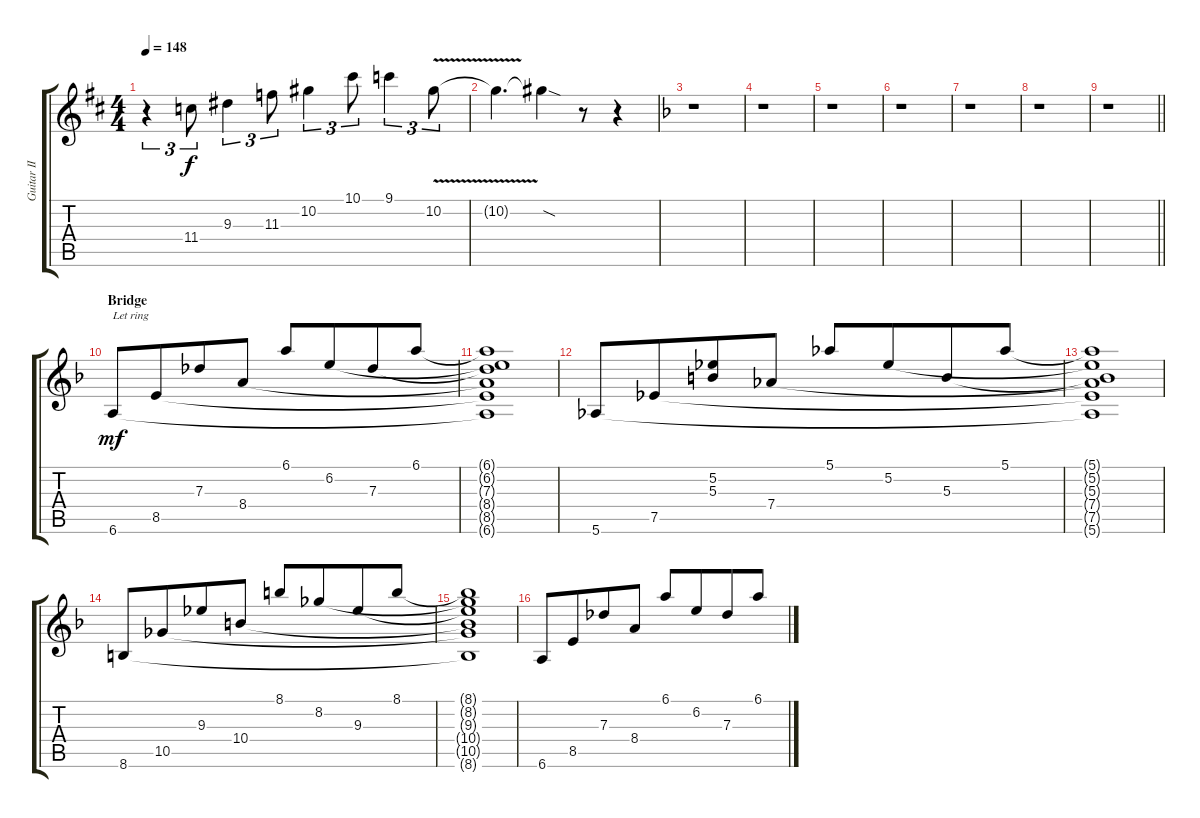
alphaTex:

\track ("Guitar II" "Guitar II") {instrument distortionguitar}
\staff {score tabs}
\tuning (Eb4 Bb3 Gb3 Db3 Ab2 Eb2) {hide}
\ts (4 4)
\tempo 148
\clef g2
\ks bminor
r.4{tu (3 2) dy f} 11.4.8{tu (3 2)} 9.3.4{tu (3 2)} 11.3.8{tu (3 2)} 10.2.4{tu (3 2)} 10.1.8{tu (3 2)} 9.1.4{tu (3 2)} 10.2{v}.8{tu (3 2)} |
10.2{t}.4{d} 10.2{sod t}.4 r.8 r.4 |
\ks dminor
r.1 |
r.1 |
r.1 |
r.1 |
r.1 |
r.1 |
\barLineRight lightlight
r.1 |
\section ("" "Bridge")
6.6.8{txt "Let ring" dy mf} 8.5.8{beam merge} 7.3.8 8.4.8 6.1.8{beam Up} 6.2.8{beam Up beam merge} 7.3.8{beam Up} 6.1.8{beam Up} |
(6.1{t} 6.2{t} 7.3{t} 8.4{t} 8.5{t} 6.6{t}).1 |
5.6.8 7.5.8{beam merge} (5.2 5.3).8 7.4.8 5.1.8{beam Up} 5.2.8{beam Up beam merge} 5.3.8{beam Up} 5.1.8{beam Up} |
(5.1{t} 5.2{t} 5.3{t} 7.4{t} 7.5{t} 5.6{t}).1 |
8.6.8 10.5.8{beam merge} 9.3.8 10.4.8 8.1.8{beam Up} 8.2.8{beam Up beam merge} 9.3.8{beam Up} 8.1.8{beam Up} |
(8.1{t} 8.2{t} 9.3{t} 10.4{t} 10.5{t} 8.6{t}).1 |
6.6.8 8.5.8{beam merge} 7.3.8 8.4.8 6.1.8{beam Up} 6.2.8{beam Up beam merge} 7.3.8{beam Up} 6.1.8{beam Up}
